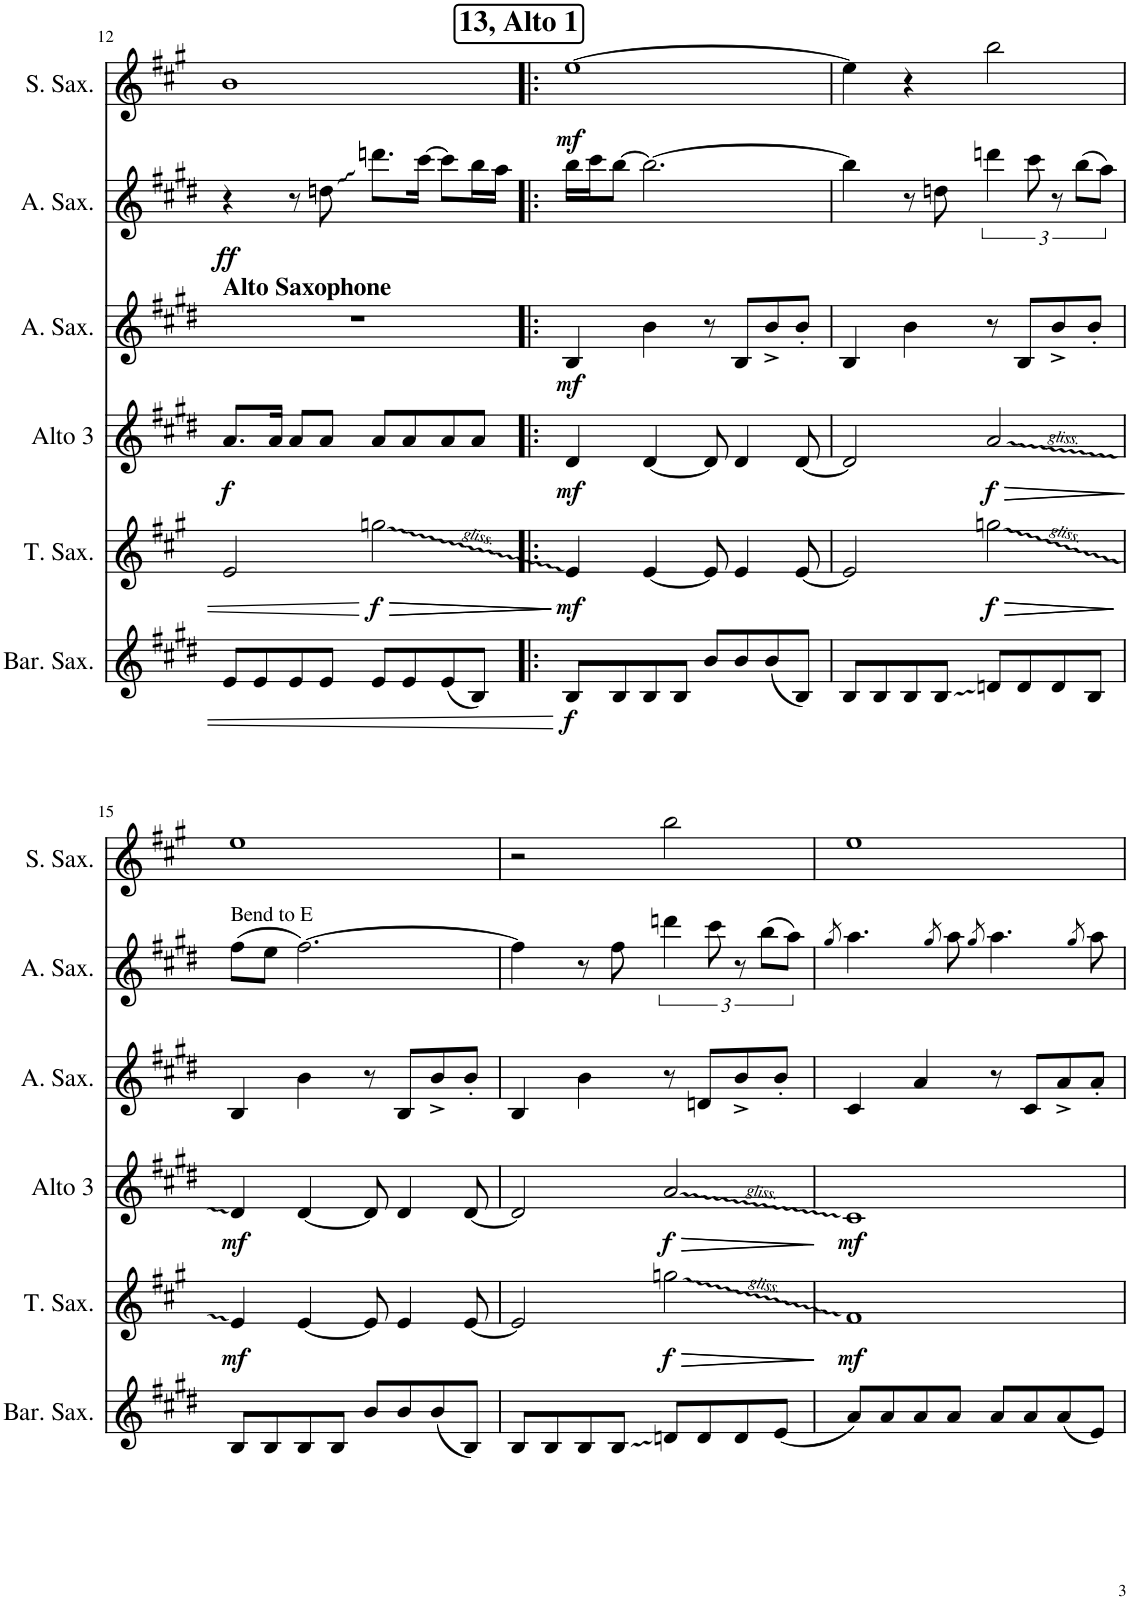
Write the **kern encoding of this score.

**kern	**dynam	**kern	**dynam	**kern	**dynam	**kern	**dynam	**kern	**dynam	**kern	**dynam
*part6	*part6	*part5	*part5	*part4	*part4	*part3	*part3	*part2	*part2	*part1	*part1
*staff6	*staff6	*staff5	*staff5	*staff4	*staff4	*staff3	*staff3	*staff2	*staff2	*staff1	*staff1
*I"Baritone Saxophone	*	*I"Tenor Saxophone	*	*I"Alto Sax 3	*	*I"Alto Sax 2	*	*I"Alto Saxophone	*	*I"Soprano Saxophone	*
*I'Bar. Sax.	*	*I'T. Sax.	*	*I'Alto 3	*	*I'Alto 2	*	*I'A. Sax.	*	*I'S. Sax.	*
!!LO:PB:g=z
*clefG2	*	*clefG2	*	*clefG2	*	*clefG2	*	*clefG2	*	*clefG2	*
*Trd12c21	*	*Trd8c14	*	*Trd5c9	*	*Trd5c9	*	*Trd5c9	*	*Trd1c2	*
*k[f#c#g#d#]	*	*k[f#c#g#]	*	*k[f#c#g#d#]	*	*k[f#c#g#d#]	*	*k[f#c#g#d#]	*	*k[f#c#g#]	*
*M4/4	*	*M4/4	*	*M4/4	*	*M4/4	*	*M4/4	*	*M4/4	*
=12	=12	=12	=12	=12	=12	=12	=12	=12	=12	=12	=12
!	!	!	!	!	!	!LO:TX:a:B:t=Alto Saxophone	!	!	!	!	!
!	!	!	!	!	!LO:DY:b	!	!	!	!LO:DY:b	!	!
8e/L	.	2e/	.	8.a/L	f	1r	.	4r	ff	1b	.
8e/	.	.	.	.	.	.	.	.	.	.	.
.	.	.	.	16a/Jk	.	.	.	.	.	.	.
8e/	.	.	.	8a/L	.	.	.	8r	.	.	.
8e/J	.	.	.	8a/J	.	.	.	8ddn\	.	.	.
!	!	!	!LO:HP:b	!	!	!	!	!	!	!	!
!	!	!	!LO:HP:n=1:b	!	!	!	!	!	!	!	!
!	!	!	!LO:DY:n=1:b	!	!	!	!	!	!	!	!
8e/L	.	2ggn\	> > f	8a/L	.	.	.	8.dddn\L	.	.	.
8e/	.	.	.	8a/	.	.	.	.	.	.	.
.	.	.	.	.	.	.	.	[16ccc#\Jk	.	.	.
(8e/	.	.	.	8a/	.	.	.	8ccc#\L]	.	.	.
8B/J)	.	.	.	8a/J	.	.	.	16bb\L	.	.	.
.	.	.	.	.	.	.	.	16aa\JJ	.	.	.
.	.	.	]	.	.	.	.	.	.	.	.
!!LO:REH:place=s1:a:B:cj:fs=14:t=13, Alto 1
=13!|:	=13!|:	=13!|:	=13!|:	=13!|:	=13!|:	=13!|:	=13!|:	=13!|:	=13!|:	=13!|:	=13!|:
!	!LO:DY:b	!	!LO:DY:b	!	!LO:DY:b	!	!LO:DY:b	!	!	!	!LO:DY:b
8B/L	f	4e/	mf	4d#/	mf	4B/	mf	16bb\LL	.	[1ee	mf
.	.	.	.	.	.	.	.	16ccc#\J	.	.	.
8B/	.	.	.	.	.	.	.	[8bb\J	.	.	.
8B/	.	[4e/	]	[4d#/	.	4b\	.	2.bb\_	.	.	.
8B/J	.	.	.	.	.	.	.	.	.	.	.
8b/L	.	8e/]	.	8d#/]	.	8r	.	.	.	.	.
8b/	.	4e/	.	4d#/	.	8B/L	.	.	.	.	.
(8b/	.	.	.	.	.	8b^/	.	.	.	.	.
8B/J)	.	[8e/	.	[8d#/	.	8b'/J	.	.	.	.	.
=14	=14	=14	=14	=14	=14	=14	=14	=14	=14	=14	=14
8B/L	.	2e/]	.	2d#/]	.	4B/	.	4bb\]	.	4ee\]	.
8B/	.	.	.	.	.	.	.	.	.	.	.
8B/	.	.	.	.	.	4b\	.	8r	.	4r	.
8B/J	.	.	.	.	.	.	.	8ddn\	.	.	.
!	!	!	!LO:HP:b	!	!	!	!	!	!	!	!
!	!	!	!LO:HP:n=1:b	!	!LO:HP:b	!	!	!	!	!	!
!	!	!	!LO:DY:n=1:b	!	!LO:HP:n=1:b	!	!	!	!	!	!
!	!	!	!	!	!LO:DY:n=1:b	!	!	!	!	!	!
8dn/L	.	2ggn\	> > f	2a/	> > f	8r	.	6dddn\	.	2bb\	.
8d/	.	.	.	.	.	8B/L	.	.	.	.	.
.	.	.	.	.	.	.	.	12ccc#\	.	.	.
8d/	.	.	.	.	.	8b^/	.	12r	.	.	.
.	.	.	.	.	.	.	.	(>12bb\L	.	.	.
8B/J	.	.	.	.	.	8b'/J	.	.	.	.	.
.	.	.	.	.	.	.	.	12aa\J)	.	.	.
.	.	.	]	.	]	.	.	.	.	.	.
!!LO:LB:g=z
=15	=15	=15	=15	=15	=15	=15	=15	=15	=15	=15	=15
!	!	!	!	!	!	!	!	!LO:TX:a:t=Bend to E	!	!	!
!	!	!	!LO:DY:b	!	!LO:DY:b	!	!	!	!	!	!
8B/L	.	4e/	mf	4d#/	mf	4B/	.	(>8ff#\L	.	1ee	.
8B/	.	.	.	.	.	.	.	8ee\J	.	.	.
8B/	.	[4e/	]	[4d#/	]	4b\	.	[2.ff#\)	.	.	.
8B/J	.	.	.	.	.	.	.	.	.	.	.
8b/L	.	8e/]	.	8d#/]	.	8r	.	.	.	.	.
8b/	.	4e/	.	4d#/	.	8B/L	.	.	.	.	.
(8b/	.	.	.	.	.	8b^/	.	.	.	.	.
8B/J)	.	[8e/	.	[8d#/	.	8b'/J	.	.	.	.	.
=16	=16	=16	=16	=16	=16	=16	=16	=16	=16	=16	=16
8B/L	.	2e/]	.	2d#/]	.	4B/	.	4ff#\]	.	2r	.
8B/	.	.	.	.	.	.	.	.	.	.	.
8B/	.	.	.	.	.	4b\	.	8r	.	.	.
8B/J	.	.	.	.	.	.	.	8ff#\	.	.	.
!	!	!	!LO:HP:b	!	!	!	!	!	!	!	!
!	!	!	!LO:HP:n=1:b	!	!LO:HP:b	!	!	!	!	!	!
!	!	!	!LO:DY:n=1:b	!	!LO:HP:n=1:b	!	!	!	!	!	!
!	!	!	!	!	!LO:DY:n=1:b	!	!	!	!	!	!
8dn/L	.	2ggn\	> > f	2a/	> > f	8r	.	6dddn\	.	2bb\	.
8d/	.	.	.	.	.	8dn/L	.	.	.	.	.
.	.	.	.	.	.	.	.	12ccc#\	.	.	.
8d/	.	.	.	.	.	8b^/	.	12r	.	.	.
.	.	.	.	.	.	.	.	(>12bb\L	.	.	.
(8e/J	.	.	.	.	.	8b'/J	.	.	.	.	.
.	.	.	.	.	.	.	.	12aa\J)	.	.	.
.	.	.	]	.	]	.	.	.	.	.	.
=17	=17	=17	=17	=17	=17	=17	=17	=17	=17	=17	=17
.	.	.	.	.	.	.	.	8qgg#/	.	.	.
!	!	!	!LO:DY:b	!	!LO:DY:b	!	!	!	!	!	!
8a/L)	.	1f#	mf	1c#	mf	4c#/	.	4.aa\	.	1ee	.
8a/	.	.	.	.	.	.	.	.	.	.	.
8a/	.	.	.	.	.	4a/	.	.	.	.	.
.	.	.	.	.	.	.	.	8qgg#/	.	.	.
8a/J	.	.	.	.	.	.	.	8aa\	.	.	.
.	.	.	.	.	.	.	.	8qgg#/	.	.	.
8a/L	.	.	.	.	.	8r	.	4.aa\	.	.	.
8a/	.	.	.	.	.	8c#/L	.	.	.	.	.
(8a/	.	.	.	.	.	8a^/	.	.	.	.	.
.	.	.	.	.	.	.	.	8qgg#/	.	.	.
8e/J)	.	.	.	.	.	8a'/J	.	8aa\	.	.	.
.	.	.	]	.	]	.	.	.	.	.	.
=	=	=	=	=	=	=	=	=	=	=	=
*-	*-	*-	*-	*-	*-	*-	*-	*-	*-	*-	*-
